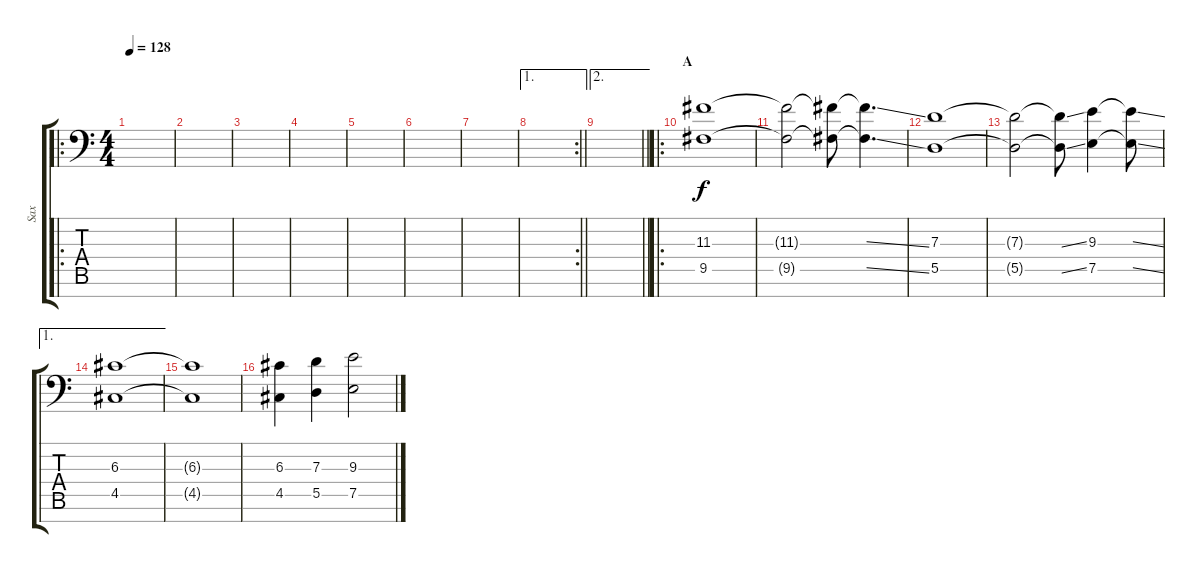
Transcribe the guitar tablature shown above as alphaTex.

\track ("Sax" "Sax") {instrument tenorsax}
\staff {score tabs}
\tuning (E4 B3 G3 D3 A2 E2 C-1) {hide}
\ro
\ts (4 4)
\tempo 128
\clef f4
\ks c
|
|
|
|
|
|
|
\ae 1
\rc 2
\barLineRight lightlight
|
\ae 2
\barLineRight lightlight
|
\ro
\section ("" "A")
(11.3 9.5).1 |
(11.3{t} 9.5{t}).2 (11.3{t} 9.5{t}).8 (11.3{ss t} 9.5{ss t}).4{d} |
(7.3 5.5).1 |
(7.3{t} 5.5{t}).2 (7.3{ss t} 5.5{ss t}).8 (9.3 7.5).4 (9.3{ss t} 7.5{ss t}).8 |
\ae 1
(6.3 4.5).1 |
(6.3{t} 4.5{t}).1 |
(6.3 4.5).4 (7.3 5.5).4 (9.3 7.5).2
